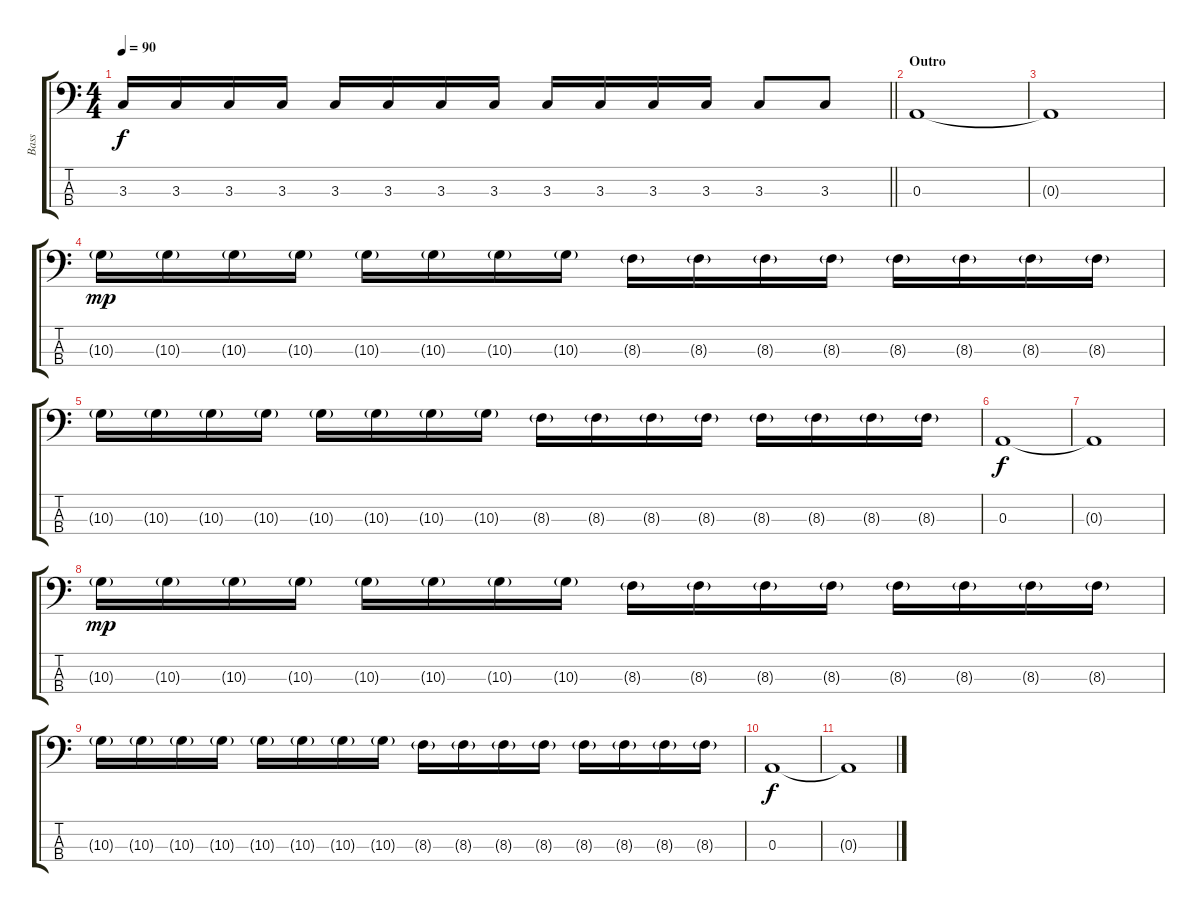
\track ("Bass" "Bass") {instrument electricbassfinger}
\staff {score tabs}
\tuning (G2 D2 A1 E1) {hide}
\ts (4 4)
\tempo 90
\clef f4
\barLineRight lightlight
\ks c
3.3.16{dy f} 3.3.16 3.3.16 3.3.16 3.3.16 3.3.16 3.3.16 3.3.16 3.3.16 3.3.16 3.3.16 3.3.16 3.3.8 3.3.8 |
\section ("" "Outro")
0.3.1 |
0.3{t}.1 |
10.3{g}.16{dy mp} 10.3{g}.16 10.3{g}.16 10.3{g}.16 10.3{g}.16 10.3{g}.16 10.3{g}.16 10.3{g}.16 8.3{g}.16 8.3{g}.16 8.3{g}.16 8.3{g}.16 8.3{g}.16 8.3{g}.16 8.3{g}.16 8.3{g}.16 |
10.3{g}.16 10.3{g}.16 10.3{g}.16 10.3{g}.16 10.3{g}.16 10.3{g}.16 10.3{g}.16 10.3{g}.16 8.3{g}.16 8.3{g}.16 8.3{g}.16 8.3{g}.16 8.3{g}.16 8.3{g}.16 8.3{g}.16 8.3{g}.16 |
0.3.1{dy f} |
0.3{t}.1 |
10.3{g}.16{dy mp} 10.3{g}.16 10.3{g}.16 10.3{g}.16 10.3{g}.16 10.3{g}.16 10.3{g}.16 10.3{g}.16 8.3{g}.16 8.3{g}.16 8.3{g}.16 8.3{g}.16 8.3{g}.16 8.3{g}.16 8.3{g}.16 8.3{g}.16 |
10.3{g}.16 10.3{g}.16 10.3{g}.16 10.3{g}.16 10.3{g}.16 10.3{g}.16 10.3{g}.16 10.3{g}.16 8.3{g}.16 8.3{g}.16 8.3{g}.16 8.3{g}.16 8.3{g}.16 8.3{g}.16 8.3{g}.16 8.3{g}.16 |
0.3.1{dy f} |
0.3{t}.1
